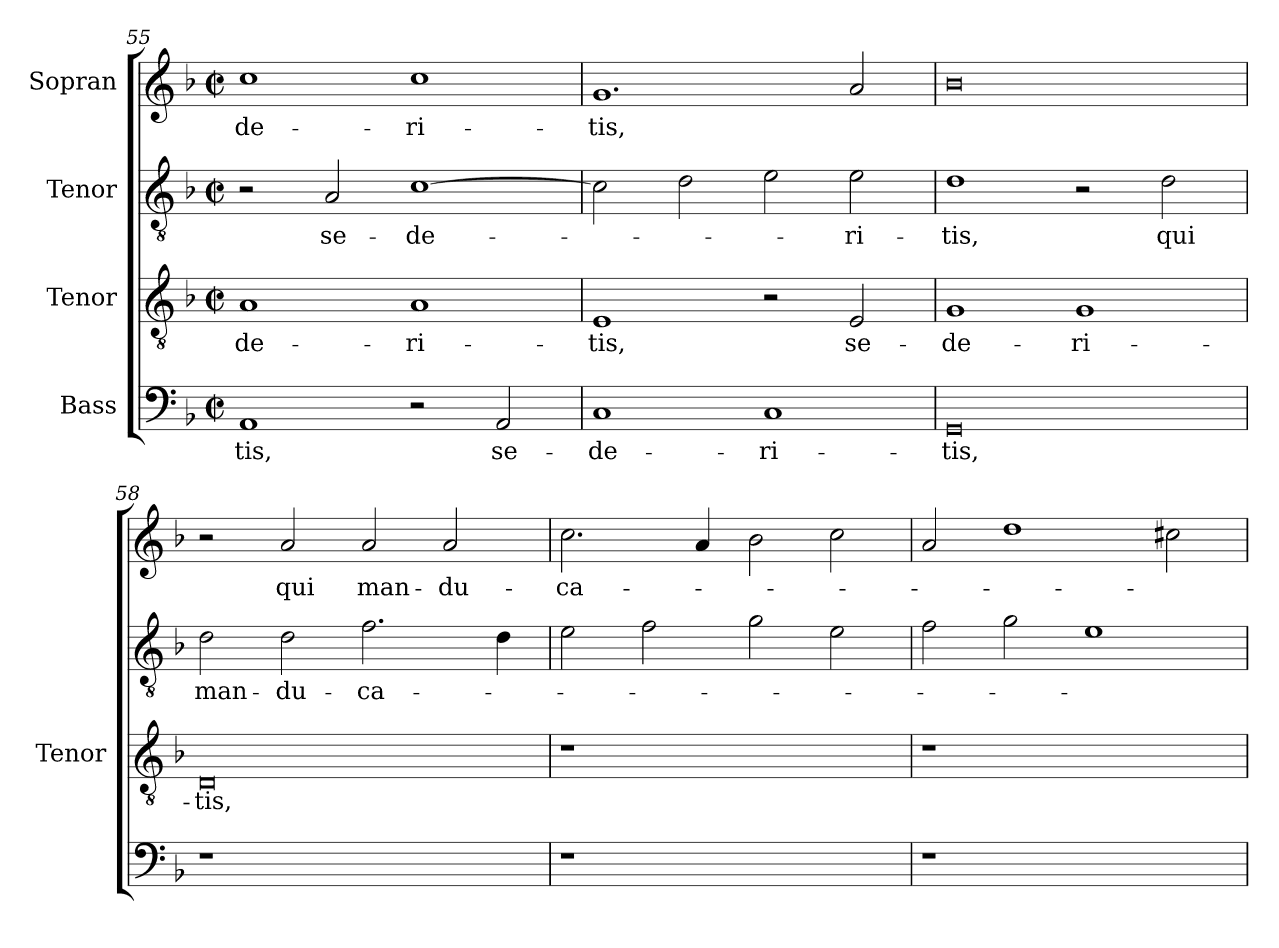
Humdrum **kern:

**kern	**text	**kern	**text	**kern	**text	**kern	**text
*part4	*part4	*part3	*part3	*part2	*part2	*part1	*part1
*staff4	*staff4	*staff3	*staff3	*staff2	*staff2	*staff1	*staff1
*I"Bass	*	*I"Tenor	*	*I"Tenor	*	*I"Sopran	*
*	*	*I'Tenor	*	*	*	*	*
*clefF4	*	*clefGv2	*	*clefGv2	*	*clefG2	*
*	*	*ITrd7c12	*	*ITrd7c12	*	*	*
*k[b-]	*	*k[b-]	*	*k[b-]	*	*k[b-]	*
*F:	*	*F:	*	*F:	*	*F:	*
*M2/2	*	*M2/2	*	*M2/2	*	*M2/2	*
*met(c|)	*	*met(c|)	*	*met(c|)	*	*met(c|)	*
=55	=55	=55	=55	=55	=55	=55	=55
!	!LO:LY:b:color=#000000	!	!	!	!	!	!
!	!	!	!LO:LY:b:color=#000000	!	!	!	!
!	!	!	!	!	!	!	!LO:LY:b:color=#000000
1AAi	-tis,	1AAi	-de-	2r	.	1cci	-de-
!	!	!	!	!	!LO:LY:b:color=#000000	!	!
.	.	.	.	2AAi/	se-	.	.
!	!	!	!LO:LY:b:color=#000000	!	!	!	!
!	!	!	!	!	!LO:LY:b:color=#000000	!	!
!	!	!	!	!	!	!	!LO:LY:b:color=#000000
2r	.	1AAi	-ri-	[>1Ci	-de-	1cci	-ri-
!	!LO:LY:b:color=#000000	!	!	!	!	!	!
2AAi/	se-	.	.	.	.	.	.
=56	=56	=56	=56	=56	=56	=56	=56
!	!LO:LY:b:color=#000000	!	!	!	!	!	!
!	!	!	!LO:LY:b:color=#000000	!	!	!	!
!	!	!	!	!	!	!	!LO:LY:b:color=#000000
1Ci	-de-	1EEi	-tis,	2Ci\]	.	1.gi	-tis,
.	.	.	.	2Di\	.	.	.
!	!LO:LY:b:color=#000000	!	!	!	!	!	!
1Ci	-ri-	2r	.	2Ei\	.	.	.
!	!	!	!LO:LY:b:color=#000000	!	!	!	!
!	!	!	!	!	!LO:LY:b:color=#000000	!	!
.	.	2EEi/	se-	2Ei\	-ri-	2ai/	.
=57	=57	=57	=57	=57	=57	=57	=57
!	!LO:LY:b:color=#000000	!	!	!	!	!	!
!	!	!	!LO:LY:b:color=#000000	!	!	!	!
!	!	!	!	!	!LO:LY:b:color=#000000	!	!
0GGi	-tis,	1GGi	-de-	1Di	-tis,	0b-i	.
!	!	!	!LO:LY:b:color=#000000	!	!	!	!
.	.	1GGi	-ri-	2r	.	.	.
!	!	!	!	!	!LO:LY:b:color=#000000	!	!
.	.	.	.	2Di\	qui	.	.
=58	=58	=58	=58	=58	=58	=58	=58
!LO:N:vis=1	!	!	!	!	!	!	!
!	!	!	!LO:LY:b:color=#000000	!	!	!	!
!	!	!	!	!	!LO:LY:b:color=#000000	!	!
1r	.	0DDi	-tis,	2Di\	man-	2r	.
!	!	!	!	!	!LO:LY:b:color=#000000	!	!
!	!	!	!	!	!	!	!LO:LY:b:color=#000000
.	.	.	.	2Di\	-du-	2ai/	qui
!	!	!	!	!	!LO:LY:b:color=#000000	!	!
!	!	!	!	!	!	!	!LO:LY:b:color=#000000
1ryy	.	.	.	2.Fi\	-ca-	2ai/	man-
!	!	!	!	!	!	!	!LO:LY:b:color=#000000
.	.	.	.	.	.	2ai/	-du-
.	.	.	.	4Di\	.	.	.
=59	=59	=59	=59	=59	=59	=59	=59
!LO:N:vis=1	!	!LO:N:vis=1	!	!	!	!	!
!	!	!	!	!	!	!	!LO:LY:b:color=#000000
1r	.	1r	.	2Ei\	.	2.cci\	-ca-
.	.	.	.	2Fi\	.	.	.
.	.	.	.	.	.	4ai/	.
1ryy	.	1ryy	.	2Gi\	.	2b-i\	.
.	.	.	.	2Ei\	.	2cci\	.
!!LO:LB:g=z
=60	=60	=60	=60	=60	=60	=60	=60
!LO:N:vis=1	!	!LO:N:vis=1	!	!	!	!	!
1r	.	1r	.	2Fi\	.	2ai/	.
.	.	.	.	2Gi\	.	1ddi	.
1ryy	.	1ryy	.	1Ei	.	.	.
.	.	.	.	.	.	2cc#Xi\	.
=	=	=	=	=	=	=	=
*-	*-	*-	*-	*-	*-	*-	*-
